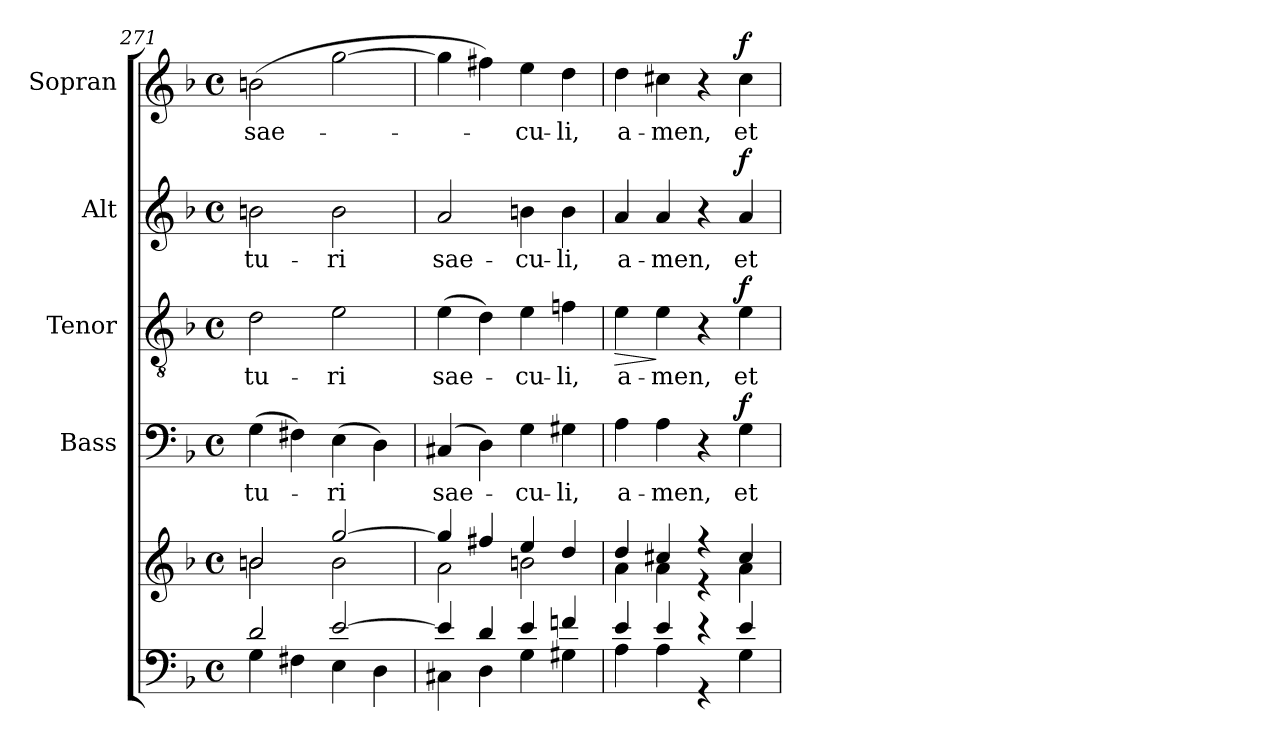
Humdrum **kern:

**kern	**kern	**kern	**text	**dynam	**kern	**text	**dynam	**kern	**text	**dynam	**kern	**text	**dynam
*part5	*part5	*part4	*part4	*part4	*part3	*part3	*part3	*part2	*part2	*part2	*part1	*part1	*part1
*staff6	*staff5	*staff4	*staff4	*staff4	*staff3	*staff3	*staff3	*staff2	*staff2	*staff2	*staff1	*staff1	*staff1
*	*	*I"Bass	*	*	*I"Tenor	*	*	*I"Alt	*	*	*I"Sopran	*	*
*	*	*I'B.	*	*	*I'T.	*	*	*I'A.	*	*	*I'S.	*	*
*clefF4	*clefG2	*clefF4	*	*	*clefGv2	*	*	*clefG2	*	*	*clefG2	*	*
*k[b-]	*k[b-]	*k[b-]	*	*	*k[b-]	*	*	*k[b-]	*	*	*k[b-]	*	*
*F:	*F:	*F:	*	*	*F:	*	*	*F:	*	*	*F:	*	*
*M4/4	*M4/4	*M4/4	*	*	*M4/4	*	*	*M4/4	*	*	*M4/4	*	*
*met(c)	*met(c)	*met(c)	*	*	*met(c)	*	*	*met(c)	*	*	*met(c)	*	*
=271	=271	=271	=271	=271	=271	=271	=271	=271	=271	=271	=271	=271	=271
*^	*^	*	*	*	*	*	*	*	*	*	*	*	*
!	!	!	!	!	!LO:LY:b	!	!	!LO:LY:b	!	!	!LO:LY:b	!	!	!LO:LY:b	!
2d/	4G\	2bn/	2b\	(>4G\	-tu-	.	2d\	-tu-	.	2bn\	-tu-	.	(>2bn\	sae-	.
.	4F#X\	.	.	4F#X\)	.	.	.	.	.	.	.	.	.	.	.
!	!	!	!	!	!LO:LY:b	!	!	!LO:LY:b	!	!	!LO:LY:b	!	!	!	!
[>2e/	4E\	[>2gg/	2b\	(>4E\	-ri	.	2e\	-ri	.	2b\	-ri	.	[2gg\	.	.
.	4D\	.	.	4D\)	.	.	.	.	.	.	.	.	.	.	.
=272	=272	=272	=272	=272	=272	=272	=272	=272	=272	=272	=272	=272	=272	=272	=272
!	!	!	!	!	!LO:LY:b	!	!	!LO:LY:b	!	!	!LO:LY:b	!	!	!	!
4e/]	4C#X\	4gg/]	2a\	(4C#X/	sae-	.	(>4e\	sae-	.	2a/	sae-	.	4gg\]	.	.
4d/	4D\	4ff#X/	.	4D\)	.	.	4d\)	.	.	.	.	.	4ff#X\)	.	.
!	!	!	!	!	!LO:LY:b	!	!	!LO:LY:b	!	!	!LO:LY:b	!	!	!LO:LY:b	!
4e/	4G\	4ee/	2bn\	4G\	-cu-	.	4e\	-cu-	.	4bn\	-cu-	.	4ee\	-cu-	.
!	!	!	!	!	!LO:LY:b	!	!	!LO:LY:b	!	!	!LO:LY:b	!	!	!LO:LY:b	!
4fn/	4G#X\	4dd/	.	4G#X\	-li,	.	4fn\	-li,	.	4b\	-li,	.	4dd\	-li,	.
!!LO:PB:g=z
=273	=273	=273	=273	=273	=273	=273	=273	=273	=273	=273	=273	=273	=273	=273	=273
!	!	!	!	!	!LO:LY:b	!	!	!LO:LY:b	!LO:HP:b	!	!LO:LY:b	!	!	!LO:LY:b	!
4e/	4A\	4dd/	4a\	4A\	a-	.	4e\	a-	>	4a/	a-	.	4dd\	a-	.
!	!	!	!	!	!LO:LY:b	!	!	!LO:LY:b	!	!	!LO:LY:b	!	!	!LO:LY:b	!
4e/	4A\	4cc#X/	4a\	4A\	-men,	.	4e\	-men,	]	4a/	-men,	.	4cc#X\	-men,	.
4r	4r	4r	4r	4r	.	.	4r	.	.	4r	.	.	4r	.	.
!	!	!	!	!	!LO:LY:b	!LO:DY:a	!	!LO:LY:b	!LO:DY:a	!	!LO:LY:b	!LO:DY:a	!	!LO:LY:b	!LO:DY:a
4e/	4G\	4cc#/	4a\	4G\	et	f	4e\	et	f	4a/	et	f	4cc#\	et	f
*v	*v	*	*	*	*	*	*	*	*	*	*	*	*	*	*
*	*v	*v	*	*	*	*	*	*	*	*	*	*	*	*
=	=	=	=	=	=	=	=	=	=	=	=	=	=
*-	*-	*-	*-	*-	*-	*-	*-	*-	*-	*-	*-	*-	*-
